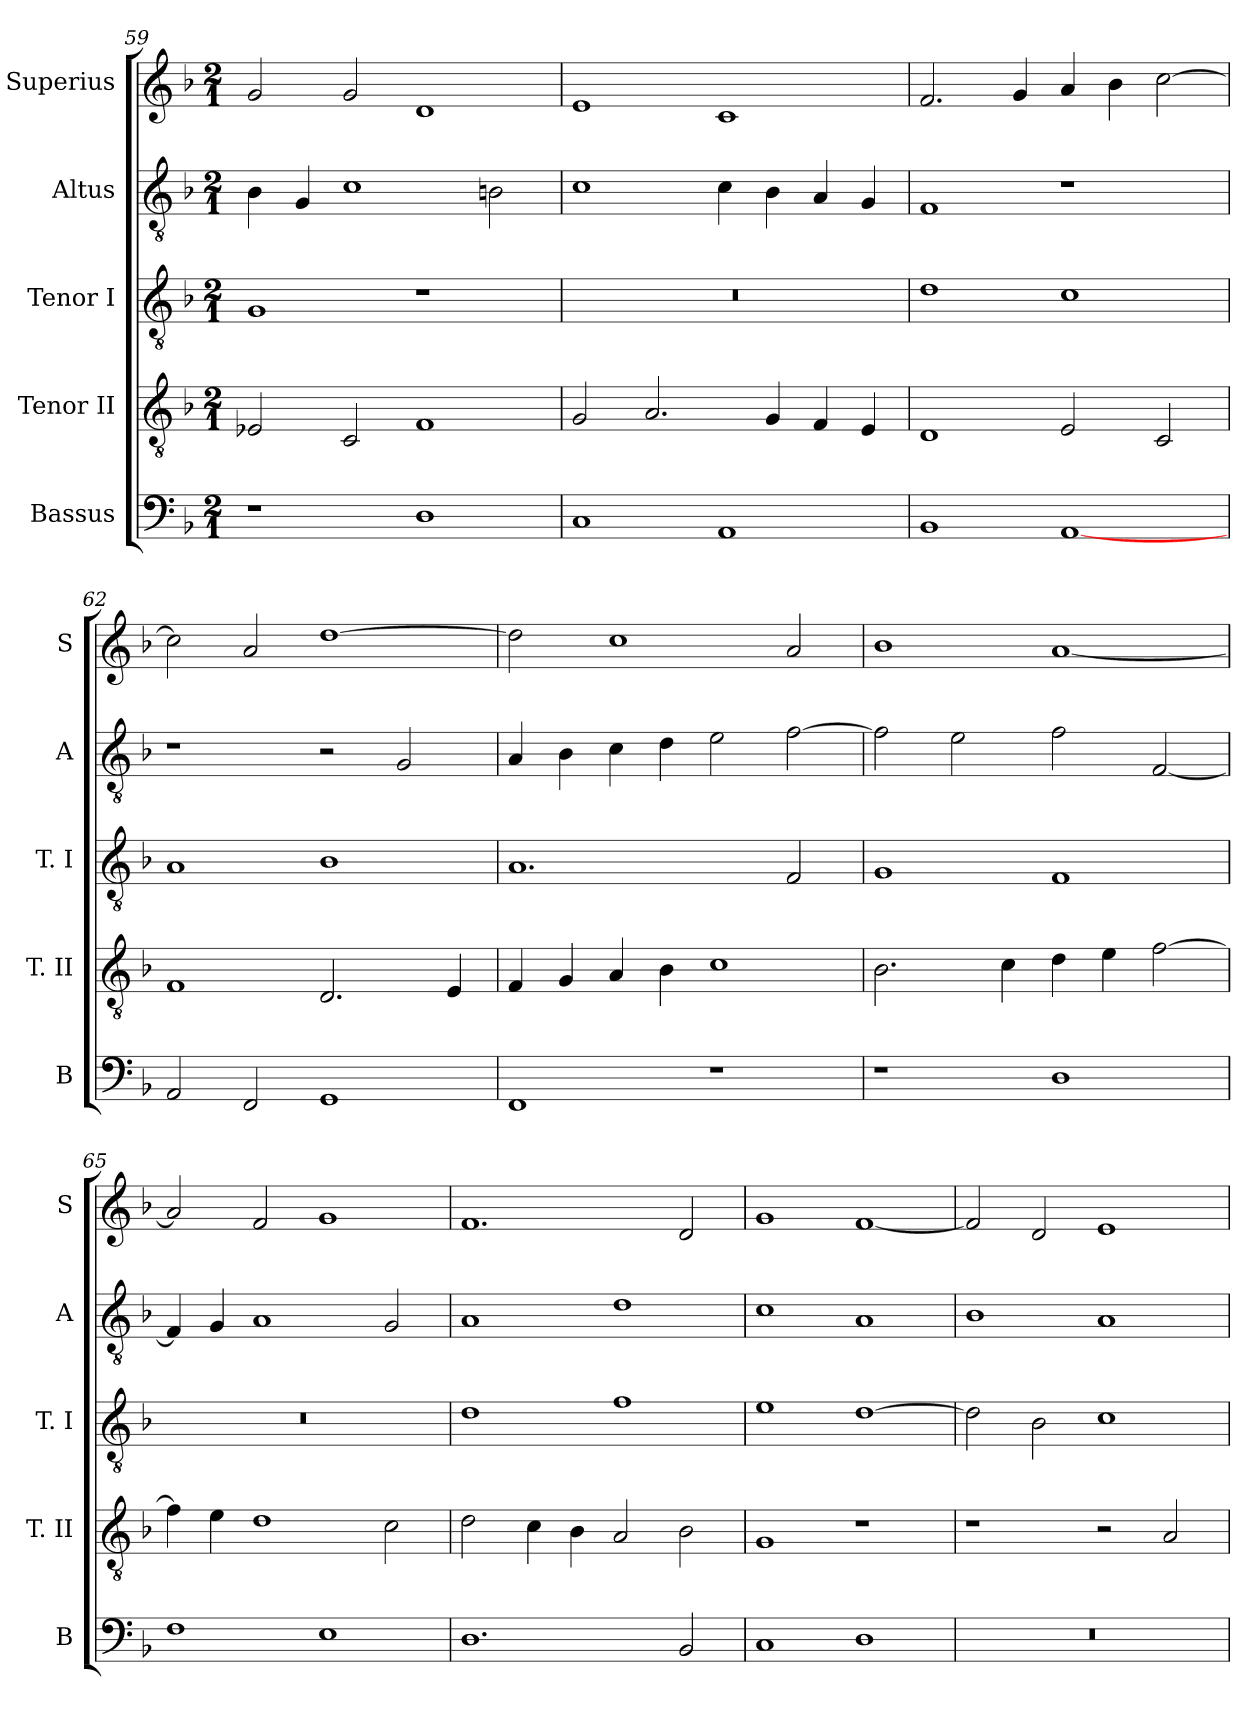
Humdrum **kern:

**kern	**kern	**kern	**kern	**kern
*part5	*part4	*part3	*part2	*part1
*staff5	*staff4	*staff3	*staff2	*staff1
*I"Bassus	*I"Tenor II	*I"Tenor I	*I"Altus	*I"Superius
*I'B	*I'T. II	*I'T. I	*I'A	*I'S
*clefF4	*clefGv2	*clefGv2	*clefGv2	*clefG2
*k[b-]	*k[b-]	*k[b-]	*k[b-]	*k[b-]
*F:	*F:	*F:	*F:	*F:
*M2/1	*M2/1	*M2/1	*M2/1	*M2/1
=59	=59	=59	=59	=59
1r	2E-X	1G	4B-	2g
.	.	.	4G	.
.	2C	.	1c	2g
1D	1F	1r	.	1d
.	.	.	2Bn	.
=60	=60	=60	=60	=60
1C	2G	0r	1c	1e
.	2.A	.	.	.
1AA	.	.	4c	1c
.	4G	.	4B-	.
.	4F	.	4A	.
.	4E	.	4G	.
=61	=61	=61	=61	=61
1BB-	1D	1d	1F	2.f
.	.	.	.	4g
[1AA	2E	1c	1r	4a
.	.	.	.	4b-
.	2C	.	.	[2cc
=62	=62	=62	=62	=62
2AA	1F	1A	1r	2cc]
2FF	.	.	.	2a
1GG	2.D	1B-	2r	[1dd
.	.	.	2G	.
.	4E	.	.	.
=63	=63	=63	=63	=63
1FF	4F	1.A	4A	2dd]
.	4G	.	4B-	.
.	4A	.	4c	1cc
.	4B-	.	4d	.
1r	1c	.	2e	.
.	.	2F	[2f	2a
=64	=64	=64	=64	=64
1r	2.B-	1G	2f]	1b-
.	.	.	2e	.
.	4c	.	.	.
1D	4d	1F	2f	[1a
.	4e	.	.	.
.	[2f	.	[2F	.
=65	=65	=65	=65	=65
1F	4f]	0r	4F]	2a]
.	4e	.	4G	.
.	1d	.	1A	2f
1E	.	.	.	1g
.	2c	.	2G	.
=66	=66	=66	=66	=66
1.D	2d	1d	1A	1.f
.	4c	.	.	.
.	4B-	.	.	.
.	2A	1f	1d	.
2BB-	2B-	.	.	2d
=67	=67	=67	=67	=67
1C	1G	1e	1c	1g
1D	1r	[1d	1A	[1f
=68	=68	=68	=68	=68
0r	1r	2d]	1B-	2f]
.	.	2B-	.	2d
.	2r	1c	1A	1e
.	2A	.	.	.
=	=	=	=	=
*-	*-	*-	*-	*-
